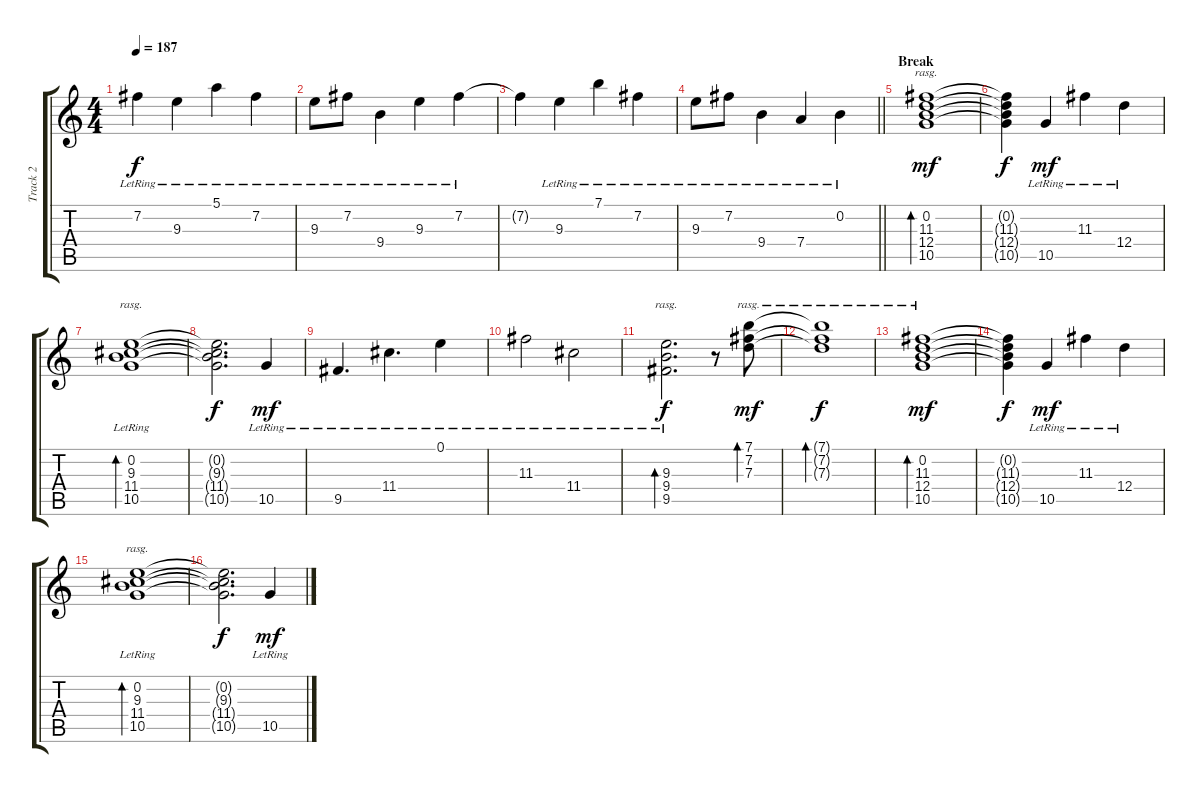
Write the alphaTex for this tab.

\track ("Track 2" "Track 2") {instrument acousticguitarsteel}
\staff {score tabs}
\tuning (E4 B3 G3 D3 A2 E2) {hide}
\ts (4 4)
\tempo 187
\clef g2
\ks c
7.2{lr}.4{dy f} 9.3{lr}.4 5.1{lr}.4 7.2{lr}.4 |
9.3{lr}.8 7.2{lr}.8 9.4{lr}.4 9.3{lr}.4 7.2{lr}.4 |
7.2{t}.4 9.3{lr}.4 7.1{lr}.4 7.2{lr}.4 |
\barLineRight lightlight
9.3{lr}.8 7.2{lr}.8 9.4{lr}.4 7.4{lr}.4 0.2{lr}.4 |
\section ("" "Break")
(0.2 11.3 12.4 10.5).1{bd 240 rasg ii dy mf} |
(0.2{t} 11.3{t} 12.4{t} 10.5{t}).4{dy f} 10.5{lr}.4{dy mf} 11.3{lr}.4 12.4{lr}.4 |
(0.2{lr} 9.3{lr} 11.4{lr} 10.5{lr}).1{bd 240 rasg ii} |
(0.2{t} 9.3{t} 11.4{t} 10.5{t}).2{d dy f} 10.5{lr}.4{dy mf} |
9.5{lr}.4{d} 11.4{lr}.4{d} 0.1{lr}.4 |
11.3{lr}.2 11.4{lr}.2 |
(9.3{lr} 9.4{lr} 9.5{lr}).2{d bd 120 rasg ii dy f} r.8 (7.1 7.2 7.3).8{bd 240 rasg ii dy mf} |
(7.1{t} 7.2{t} 7.3{t}).1{bd 120 rasg ii dy f} |
(0.2 11.3 12.4 10.5).1{bd 240 rasg ii dy mf} |
(0.2{t} 11.3{t} 12.4{t} 10.5{t}).4{dy f} 10.5{lr}.4{dy mf} 11.3{lr}.4 12.4{lr}.4 |
(0.2{lr} 9.3{lr} 11.4{lr} 10.5{lr}).1{bd 240 rasg ii} |
(0.2{t} 9.3{t} 11.4{t} 10.5{t}).2{d dy f} 10.5{lr}.4{dy mf}
